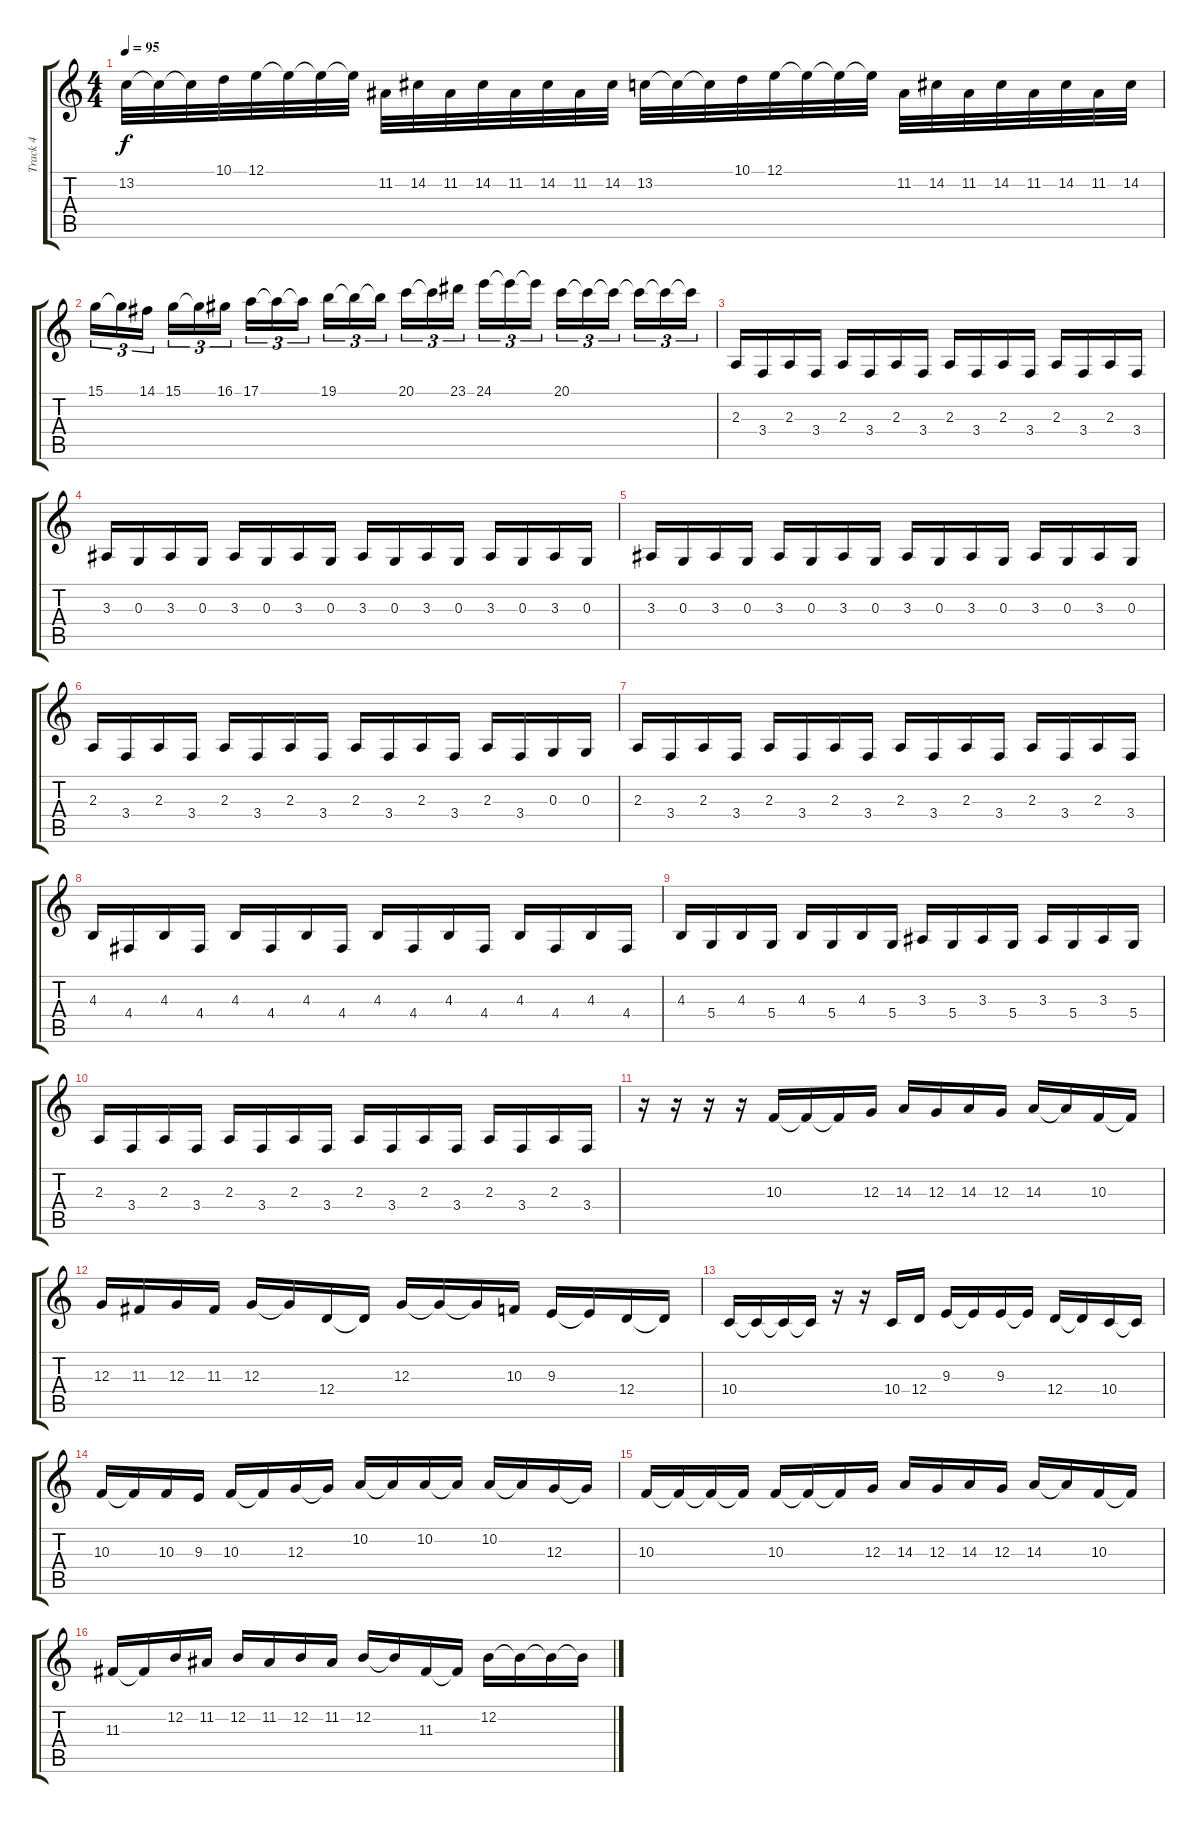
\track ("Track 4" "Track 4") {instrument vibraphone}
\staff {score tabs}
\tuning (E4 B3 G3 D3 A2 E2) {hide}
\ts (4 4)
\tempo 95
\clef g2
\ks c
13.2.32{dy f} 13.2{t}.32 13.2{t}.32 10.1.32 12.1.32 12.1{t}.32 12.1{t}.32 12.1{t}.32 11.2.32 14.2.32 11.2.32 14.2.32 11.2.32 14.2.32 11.2.32 14.2.32 13.2.32 13.2{t}.32 13.2{t}.32 10.1.32 12.1.32 12.1{t}.32 12.1{t}.32 12.1{t}.32 11.2.32 14.2.32 11.2.32 14.2.32 11.2.32 14.2.32 11.2.32 14.2.32 |
15.1.16{tu (3 2)} 15.1{t}.16{tu (3 2)} 14.1.16{tu (3 2) beam splitsecondary} 15.1.16{tu (3 2)} 15.1{t}.16{tu (3 2)} 16.1.16{tu (3 2)} 17.1.16{tu (3 2)} 17.1{t}.16{tu (3 2)} 17.1{t}.16{tu (3 2) beam splitsecondary} 19.1.16{tu (3 2)} 19.1{t}.16{tu (3 2)} 19.1{t}.16{tu (3 2)} 20.1.16{tu (3 2)} 20.1{t}.16{tu (3 2)} 23.1.16{tu (3 2) beam splitsecondary} 24.1.16{tu (3 2)} 24.1{t}.16{tu (3 2)} 24.1{t}.16{tu (3 2)} 20.1.16{tu (3 2)} 20.1{t}.16{tu (3 2)} 20.1{t}.16{tu (3 2) beam splitsecondary} 20.1{t}.16{tu (3 2)} 20.1{t}.16{tu (3 2)} 20.1{t}.16{tu (3 2)} |
2.3.16 3.4.16 2.3.16 3.4.16 2.3.16 3.4.16 2.3.16 3.4.16 2.3.16 3.4.16 2.3.16 3.4.16 2.3.16 3.4.16 2.3.16 3.4.16 |
3.3.16 0.3.16 3.3.16 0.3.16 3.3.16 0.3.16 3.3.16 0.3.16 3.3.16 0.3.16 3.3.16 0.3.16 3.3.16 0.3.16 3.3.16 0.3.16 |
3.3.16 0.3.16 3.3.16 0.3.16 3.3.16 0.3.16 3.3.16 0.3.16 3.3.16 0.3.16 3.3.16 0.3.16 3.3.16 0.3.16 3.3.16 0.3.16 |
2.3.16 3.4.16 2.3.16 3.4.16 2.3.16 3.4.16 2.3.16 3.4.16 2.3.16 3.4.16 2.3.16 3.4.16 2.3.16 3.4.16 0.3.16 0.3.16 |
2.3.16 3.4.16 2.3.16 3.4.16 2.3.16 3.4.16 2.3.16 3.4.16 2.3.16 3.4.16 2.3.16 3.4.16 2.3.16 3.4.16 2.3.16 3.4.16 |
4.3.16 4.4.16 4.3.16 4.4.16 4.3.16 4.4.16 4.3.16 4.4.16 4.3.16 4.4.16 4.3.16 4.4.16 4.3.16 4.4.16 4.3.16 4.4.16 |
4.3.16 5.4.16 4.3.16 5.4.16 4.3.16 5.4.16 4.3.16 5.4.16 3.3.16 5.4.16 3.3.16 5.4.16 3.3.16 5.4.16 3.3.16 5.4.16 |
2.3.16 3.4.16 2.3.16 3.4.16 2.3.16 3.4.16 2.3.16 3.4.16 2.3.16 3.4.16 2.3.16 3.4.16 2.3.16 3.4.16 2.3.16 3.4.16 |
r.16 r.16 r.16 r.16 10.3.16 10.3{t}.16 10.3{t}.16 12.3.16 14.3.16 12.3.16 14.3.16 12.3.16 14.3.16 14.3{t}.16 10.3.16 10.3{t}.16 |
12.3.16 11.3.16 12.3.16 11.3.16 12.3.16 12.3{t}.16 12.4.16 12.4{t}.16 12.3.16 12.3{t}.16 12.3{t}.16 10.3.16 9.3.16 9.3{t}.16 12.4.16 12.4{t}.16 |
10.4.16 10.4{t}.16 10.4{t}.16 10.4{t}.16 r.16 r.16 10.4.16 12.4.16 9.3.16 9.3{t}.16 9.3.16 9.3{t}.16 12.4.16 12.4{t}.16 10.4.16 10.4{t}.16 |
10.3.16 10.3{t}.16 10.3.16 9.3.16 10.3.16 10.3{t}.16 12.3.16 12.3{t}.16 10.2.16 10.2{t}.16 10.2.16 10.2{t}.16 10.2.16 10.2{t}.16 12.3.16 12.3{t}.16 |
10.3.16 10.3{t}.16 10.3{t}.16 10.3{t}.16 10.3.16 10.3{t}.16 10.3{t}.16 12.3.16 14.3.16 12.3.16 14.3.16 12.3.16 14.3.16 14.3{t}.16 10.3.16 10.3{t}.16 |
11.3.16 11.3{t}.16 12.2.16 11.2.16 12.2.16 11.2.16 12.2.16 11.2.16 12.2.16 12.2{t}.16 11.3.16 11.3{t}.16 12.2.16 12.2{t}.16 12.2{t}.16 12.2{t}.16
